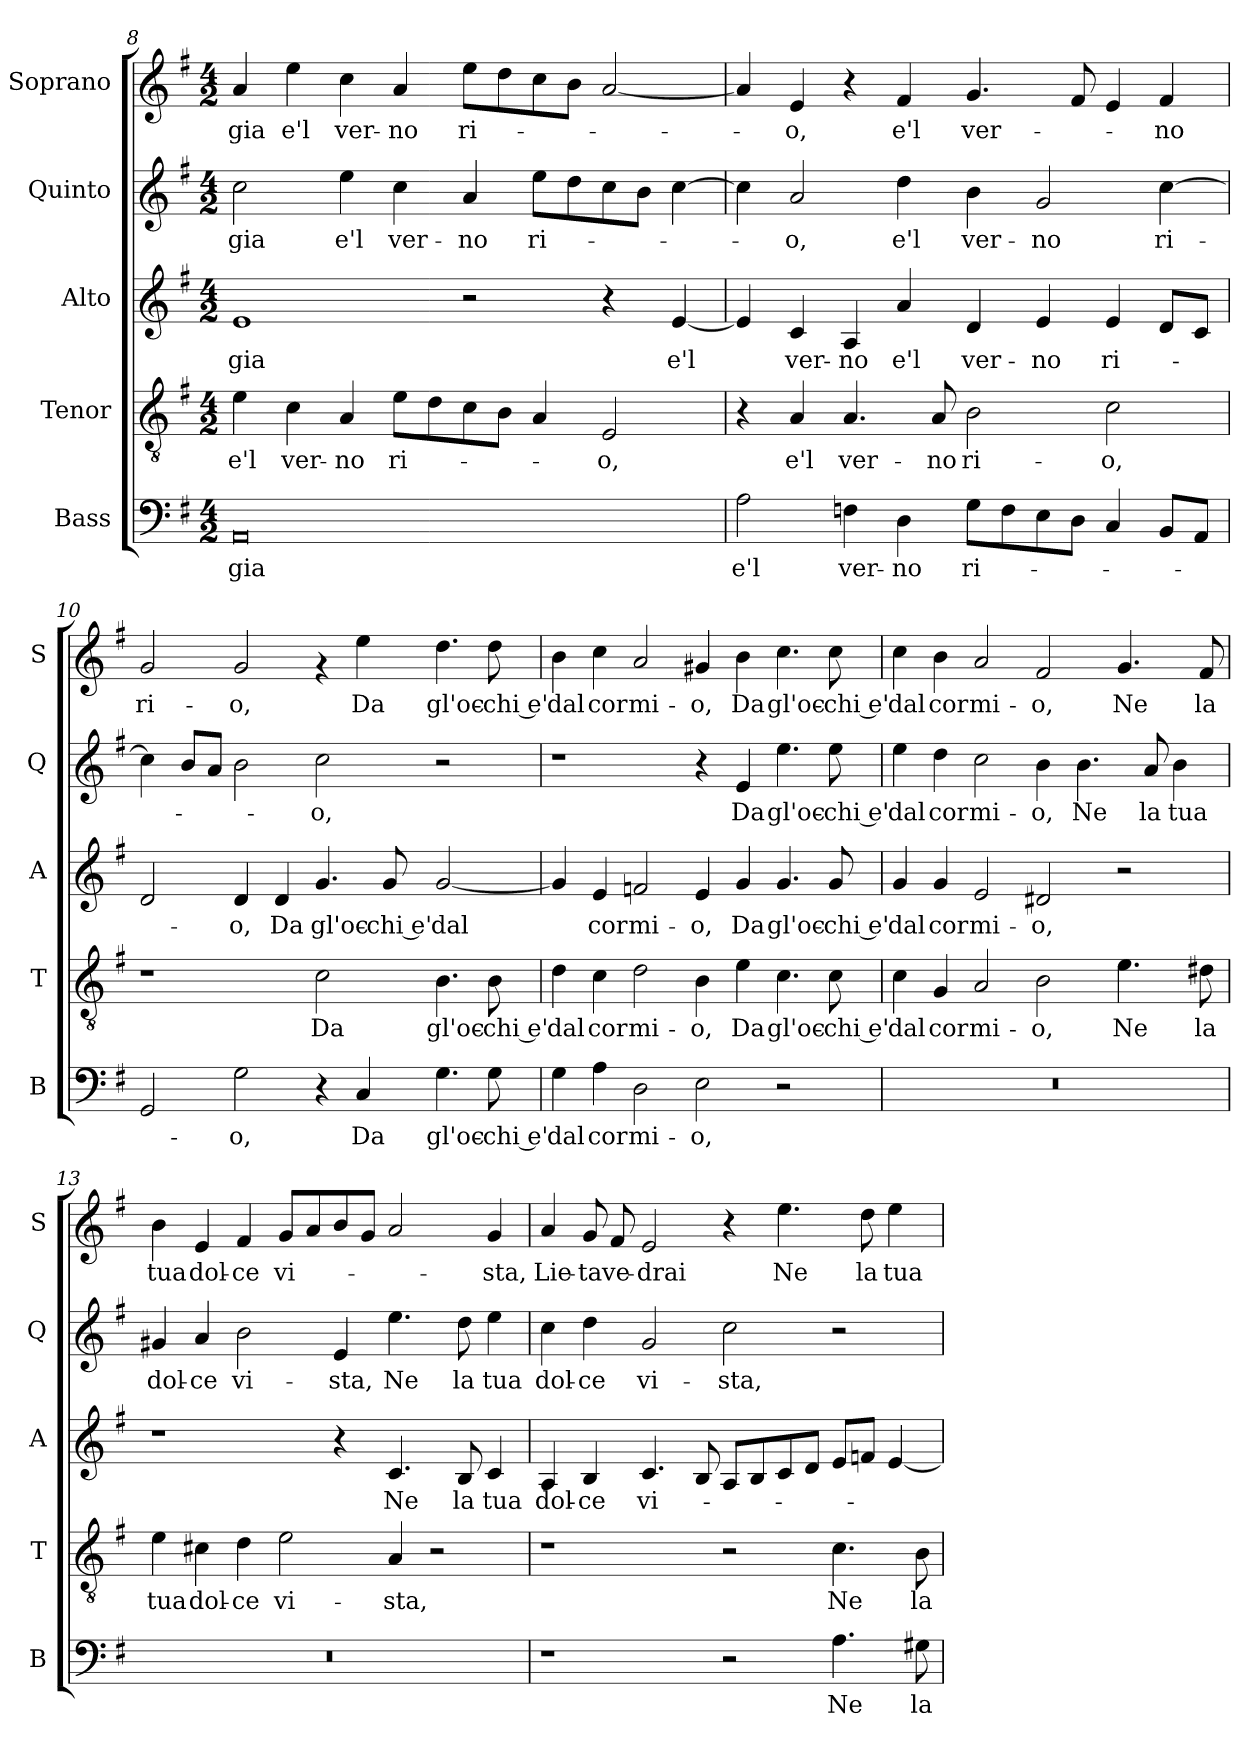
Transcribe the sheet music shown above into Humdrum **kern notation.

**kern	**text	**kern	**text	**kern	**text	**kern	**text	**kern	**text
*part5	*part5	*part4	*part4	*part3	*part3	*part2	*part2	*part1	*part1
*staff5	*staff5	*staff4	*staff4	*staff3	*staff3	*staff2	*staff2	*staff1	*staff1
*I"Bass	*	*I"Tenor	*	*I"Alto	*	*I"Quinto	*	*I"Soprano	*
*I'B	*	*I'T	*	*I'A	*	*I'Q	*	*I'S	*
*clefF4	*	*clefGv2	*	*clefG2	*	*clefG2	*	*clefG2	*
*k[f#]	*	*k[f#]	*	*k[f#]	*	*k[f#]	*	*k[f#]	*
*G:	*	*G:	*	*G:	*	*G:	*	*G:	*
*M4/2	*	*M4/2	*	*M4/2	*	*M4/2	*	*M4/2	*
=8	=8	=8	=8	=8	=8	=8	=8	=8	=8
!	!LO:LY:b	!	!LO:LY:b	!	!LO:LY:b	!	!LO:LY:b	!	!LO:LY:b
0AA	-gia	4e\	e'l	1e	-gia	2cc\	-gia	4a/	-gia
!	!	!	!LO:LY:b	!	!	!	!	!	!LO:LY:b
.	.	4c\	ver-	.	.	.	.	4ee\	e'l
!	!	!	!LO:LY:b	!	!	!	!LO:LY:b	!	!LO:LY:b
.	.	4A/	-no	.	.	4ee\	e'l	4cc\	ver-
!	!	!	!LO:LY:b	!	!	!	!LO:LY:b	!	!LO:LY:b
.	.	8e\L	ri-	.	.	4cc\	ver-	4a/	-no
.	.	8d\	.	.	.	.	.	.	.
!	!	!	!	!	!	!	!LO:LY:b	!	!LO:LY:b
.	.	8c\	.	2r	.	4a/	-no	8ee\L	ri-
.	.	8B\J	.	.	.	.	.	8dd\	.
!	!	!	!	!	!	!	!LO:LY:b	!	!
.	.	4A/	.	.	.	8ee\L	ri-	8cc\	.
.	.	.	.	.	.	8dd\	.	8b\J	.
!	!	!	!LO:LY:b	!	!	!	!	!	!
.	.	2E/	-o,	4r	.	8cc\	.	[2a/	.
.	.	.	.	.	.	8b\J	.	.	.
!	!	!	!	!	!LO:LY:b	!	!	!	!
.	.	.	.	[4e/	e'l	[4cc\	.	.	.
=9	=9	=9	=9	=9	=9	=9	=9	=9	=9
!	!LO:LY:b	!	!	!	!	!	!	!	!
2A\	e'l	4r	.	4e/]	.	4cc\]	.	4a/]	.
!	!	!	!LO:LY:b	!	!LO:LY:b	!	!LO:LY:b	!	!LO:LY:b
.	.	4A/	e'l	4c/	ver-	2a/	-o,	4e/	-o,
!	!LO:LY:b	!	!LO:LY:b	!	!LO:LY:b	!	!	!	!
4Fn\	ver-	4.A/	ver-	4A/	-no	.	.	4r	.
!	!LO:LY:b	!	!	!	!LO:LY:b	!	!LO:LY:b	!	!LO:LY:b
4D\	-no	.	.	4a/	e'l	4dd\	e'l	4f#/	e'l
!	!	!	!LO:LY:b	!	!	!	!	!	!
.	.	8A/	-no	.	.	.	.	.	.
!	!LO:LY:b	!	!LO:LY:b	!	!LO:LY:b	!	!LO:LY:b	!	!LO:LY:b
8G\L	ri-	2B\	ri-	4d/	ver-	4b\	ver-	4.g/	ver-
8F\	.	.	.	.	.	.	.	.	.
!	!	!	!	!	!LO:LY:b	!	!LO:LY:b	!	!
8E\	.	.	.	4e/	-no	2g/	-no	.	.
8D\J	.	.	.	.	.	.	.	8f#/	.
!	!	!	!LO:LY:b	!	!LO:LY:b	!	!	!	!
4C/	.	2c\	-o,	4e/	ri-	.	.	4e/	.
!	!	!	!	!	!	!	!LO:LY:b	!	!LO:LY:b
8BB/L	.	.	.	8d/L	.	[4cc\	ri-	4f#/	-no
8AA/J	.	.	.	8c/J	.	.	.	.	.
!!LO:PB:g=z
=10	=10	=10	=10	=10	=10	=10	=10	=10	=10
!	!	!	!	!	!	!	!	!	!LO:LY:b
2GG/	.	1r	.	2d/	.	4cc\]	.	2g/	ri-
.	.	.	.	.	.	8b/L	.	.	.
.	.	.	.	.	.	8a/J	.	.	.
!	!LO:LY:b	!	!	!	!LO:LY:b	!	!	!	!LO:LY:b
2G\	-o,	.	.	4d/	-o,	2b\	.	2g/	-o,
!	!	!	!	!	!LO:LY:b	!	!	!	!
.	.	.	.	4d/	Da	.	.	.	.
!	!	!	!LO:LY:b	!	!LO:LY:b	!	!LO:LY:b	!	!
4r	.	2c\	Da	4.g/	gl'oc-	2cc\	-o,	4rg	.
!	!LO:LY:b	!	!	!	!	!	!	!	!LO:LY:b
4C/	Da	.	.	.	.	.	.	4ee\	Da
!	!	!	!	!	!LO:LY:b	!	!	!	!
.	.	.	.	8g/	-chi e'	.	.	.	.
!	!LO:LY:b	!	!LO:LY:b	!	!LO:LY:b	!	!	!	!LO:LY:b
4.G\	gl'oc-	4.B\	gl'oc-	[2g/	dal	2r	.	4.dd\	gl'oc-
!	!LO:LY:b	!	!LO:LY:b	!	!	!	!	!	!LO:LY:b
8G\	-chi e'	8B\	-chi e'	.	.	.	.	8dd\	-chi e'
=11	=11	=11	=11	=11	=11	=11	=11	=11	=11
!	!LO:LY:b	!	!LO:LY:b	!	!	!	!	!	!LO:LY:b
4G\	dal	4d\	dal	4g/]	.	1r	.	4b\	dal
!	!LO:LY:b	!	!LO:LY:b	!	!LO:LY:b	!	!	!	!LO:LY:b
4A\	cor	4c\	cor	4e/	cor	.	.	4cc\	cor
!	!LO:LY:b	!	!LO:LY:b	!	!LO:LY:b	!	!	!	!LO:LY:b
2D\	mi-	2d\	mi-	2fn/	mi-	.	.	2a/	mi-
!	!LO:LY:b	!	!LO:LY:b	!	!LO:LY:b	!	!	!	!LO:LY:b
2E\	-o,	4B\	-o,	4e/	-o,	4r	.	4g#X/	-o,
!	!	!	!LO:LY:b	!	!LO:LY:b	!	!LO:LY:b	!	!LO:LY:b
.	.	4e\	Da	4g/	Da	4e/	Da	4b\	Da
!	!	!	!LO:LY:b	!	!LO:LY:b	!	!LO:LY:b	!	!LO:LY:b
2r	.	4.c\	gl'oc-	4.g/	gl'oc-	4.ee\	gl'oc-	4.cc\	gl'oc-
!	!	!	!LO:LY:b	!	!LO:LY:b	!	!LO:LY:b	!	!LO:LY:b
.	.	8c\	-chi e'	8g/	-chi e'	8ee\	-chi e'	8cc\	-chi e'
=12	=12	=12	=12	=12	=12	=12	=12	=12	=12
!	!	!	!LO:LY:b	!	!LO:LY:b	!	!LO:LY:b	!	!LO:LY:b
0r	.	4c\	dal	4g/	dal	4ee\	dal	4cc\	dal
!	!	!	!LO:LY:b	!	!LO:LY:b	!	!LO:LY:b	!	!LO:LY:b
.	.	4G/	cor	4g/	cor	4dd\	cor	4b\	cor
!	!	!	!LO:LY:b	!	!LO:LY:b	!	!LO:LY:b	!	!LO:LY:b
.	.	2A/	mi-	2e/	mi-	2cc\	mi-	2a/	mi-
!	!	!	!LO:LY:b	!	!LO:LY:b	!	!LO:LY:b	!	!LO:LY:b
.	.	2B\	-o,	2d#X/	-o,	4b\	-o,	2f#/	-o,
!	!	!	!	!	!	!	!LO:LY:b	!	!
.	.	.	.	.	.	4.b\	Ne	.	.
!	!	!	!LO:LY:b	!	!	!	!	!	!LO:LY:b
.	.	4.e\	Ne	2r	.	.	.	4.g/	Ne
!	!	!	!	!	!	!	!LO:LY:b	!	!
.	.	.	.	.	.	8a/	la	.	.
!	!	!	!	!	!	!	!LO:LY:b	!	!
.	.	.	.	.	.	4b\	tua	.	.
!	!	!	!LO:LY:b	!	!	!	!	!	!LO:LY:b
.	.	8d#X\	la	.	.	.	.	8f#/	la
!!LO:LB:g=z
=13	=13	=13	=13	=13	=13	=13	=13	=13	=13
!	!	!	!LO:LY:b	!	!	!	!LO:LY:b	!	!LO:LY:b
0r	.	4e\	tua	1r	.	4g#X/	dol-	4b\	tua
!	!	!	!LO:LY:b	!	!	!	!LO:LY:b	!	!LO:LY:b
.	.	4c#X\	dol-	.	.	4a/	-ce	4e/	dol-
!	!	!	!LO:LY:b	!	!	!	!LO:LY:b	!	!LO:LY:b
.	.	4d\	-ce	.	.	2b\	vi-	4f#/	-ce
!	!	!	!LO:LY:b	!	!	!	!	!	!LO:LY:b
.	.	2e\	vi-	.	.	.	.	8g/L	vi-
.	.	.	.	.	.	.	.	8a/	.
!	!	!	!	!	!	!	!LO:LY:b	!	!
.	.	.	.	4r	.	4e/	-sta,	8b/	.
.	.	.	.	.	.	.	.	8g/J	.
!	!	!	!LO:LY:b	!	!LO:LY:b	!	!LO:LY:b	!	!
.	.	4A/	-sta,	4.c/	Ne	4.ee\	Ne	2a/	.
.	.	2r	.	.	.	.	.	.	.
!	!	!	!	!	!LO:LY:b	!	!LO:LY:b	!	!
.	.	.	.	8B/	la	8dd\	la	.	.
!	!	!	!	!	!LO:LY:b	!	!LO:LY:b	!	!LO:LY:b
.	.	.	.	4c/	tua	4ee\	tua	4g/	-sta,
=14	=14	=14	=14	=14	=14	=14	=14	=14	=14
!	!	!	!	!	!LO:LY:b	!	!LO:LY:b	!	!LO:LY:b
1r	.	1r	.	4A/	dol-	4cc\	dol-	4a/	Lie-
!	!	!	!	!	!LO:LY:b	!	!LO:LY:b	!	!LO:LY:b
.	.	.	.	4B/	-ce	4dd\	-ce	8g/	-ta
!	!	!	!	!	!	!	!	!	!LO:LY:b
.	.	.	.	.	.	.	.	8f#/	ve-
!	!	!	!	!	!LO:LY:b	!	!LO:LY:b	!	!LO:LY:b
.	.	.	.	4.c/	vi-	2g/	vi-	2e/	-drai
.	.	.	.	8B/	.	.	.	.	.
!	!	!	!	!	!	!	!LO:LY:b	!	!
2r	.	2r	.	8A/L	.	2cc\	-sta,	4r	.
.	.	.	.	8B/	.	.	.	.	.
!	!	!	!	!	!	!	!	!	!LO:LY:b
.	.	.	.	8c/	.	.	.	4.ee\	Ne
.	.	.	.	8d/J	.	.	.	.	.
!	!LO:LY:b	!	!LO:LY:b	!	!	!	!	!	!
4.A\	Ne	4.c\	Ne	8e/L	.	2r	.	.	.
!	!	!	!	!	!	!	!	!	!LO:LY:b
.	.	.	.	8fn/J	.	.	.	8dd\	la
!	!	!	!	!	!	!	!	!	!LO:LY:b
.	.	.	.	[4e/	.	.	.	4ee\	tua
!	!LO:LY:b	!	!LO:LY:b	!	!	!	!	!	!
8G#X\	la	8B\	la	.	.	.	.	.	.
=	=	=	=	=	=	=	=	=	=
*-	*-	*-	*-	*-	*-	*-	*-	*-	*-
